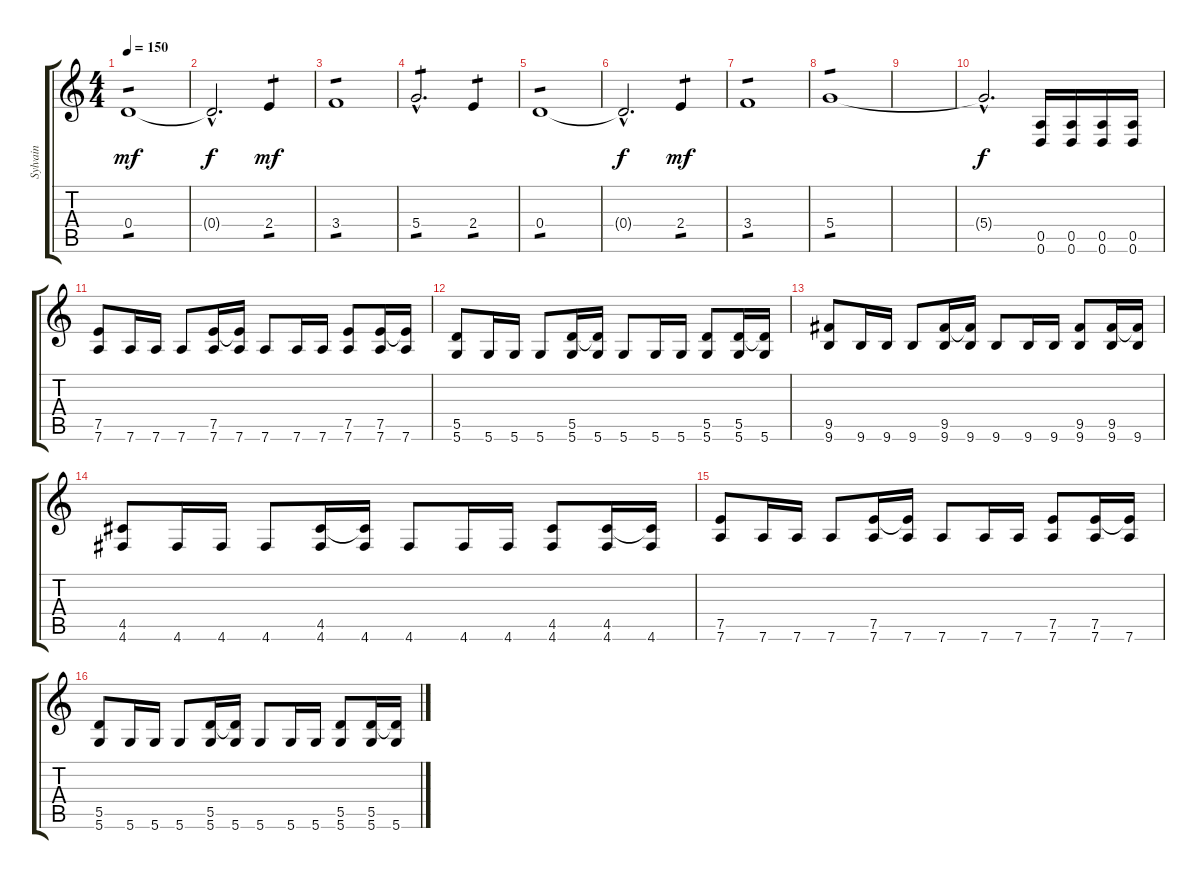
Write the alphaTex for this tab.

\track ("Sylvain" "Sylvain") {instrument distortionguitar}
\staff {score tabs}
\tuning (E4 B3 G3 D3 A2 D2) {hide}
\ts (4 4)
\tempo 150
\clef g2
\ks c
0.4.1{tp 1 dy mf} |
0.4{hac t}.2{d dy f} 2.4.4{tp 1 dy mf} |
3.4.1{tp 1} |
5.4{hac}.2{d tp 1} 2.4.4{tp 1} |
0.4.1{tp 1} |
0.4{hac t}.2{d dy f} 2.4.4{tp 1 dy mf} |
3.4.1{tp 1} |
5.4.1{tp 1} |
|
5.4{hac t}.2{d dy f} (0.5 0.6).16 (0.5 0.6).16 (0.5 0.6).16 (0.5 0.6).16 |
(7.5 7.6).8 7.6.16 7.6.16 7.6.8 (7.5 7.6).16 (7.5{t} 7.6).16 7.6.8 7.6.16 7.6.16 (7.5 7.6).8 (7.5 7.6).16 (7.5{t} 7.6).16 |
(5.5 5.6).8 5.6.16 5.6.16 5.6.8 (5.5 5.6).16 (5.5{t} 5.6).16 5.6.8 5.6.16 5.6.16 (5.5 5.6).8 (5.5 5.6).16 (5.5{t} 5.6).16 |
(9.5 9.6).8 9.6.16 9.6.16 9.6.8 (9.5 9.6).16 (9.5{t} 9.6).16 9.6.8 9.6.16 9.6.16 (9.5 9.6).8 (9.5 9.6).16 (9.5{t} 9.6).16 |
(4.5 4.6).8 4.6.16 4.6.16 4.6.8 (4.5 4.6).16 (4.5{t} 4.6).16 4.6.8 4.6.16 4.6.16 (4.5 4.6).8 (4.5 4.6).16 (4.5{t} 4.6).16 |
(7.5 7.6).8 7.6.16 7.6.16 7.6.8 (7.5 7.6).16 (7.5{t} 7.6).16 7.6.8 7.6.16 7.6.16 (7.5 7.6).8 (7.5 7.6).16 (7.5{t} 7.6).16 |
(5.5 5.6).8 5.6.16 5.6.16 5.6.8 (5.5 5.6).16 (5.5{t} 5.6).16 5.6.8 5.6.16 5.6.16 (5.5 5.6).8 (5.5 5.6).16 (5.5{t} 5.6).16
